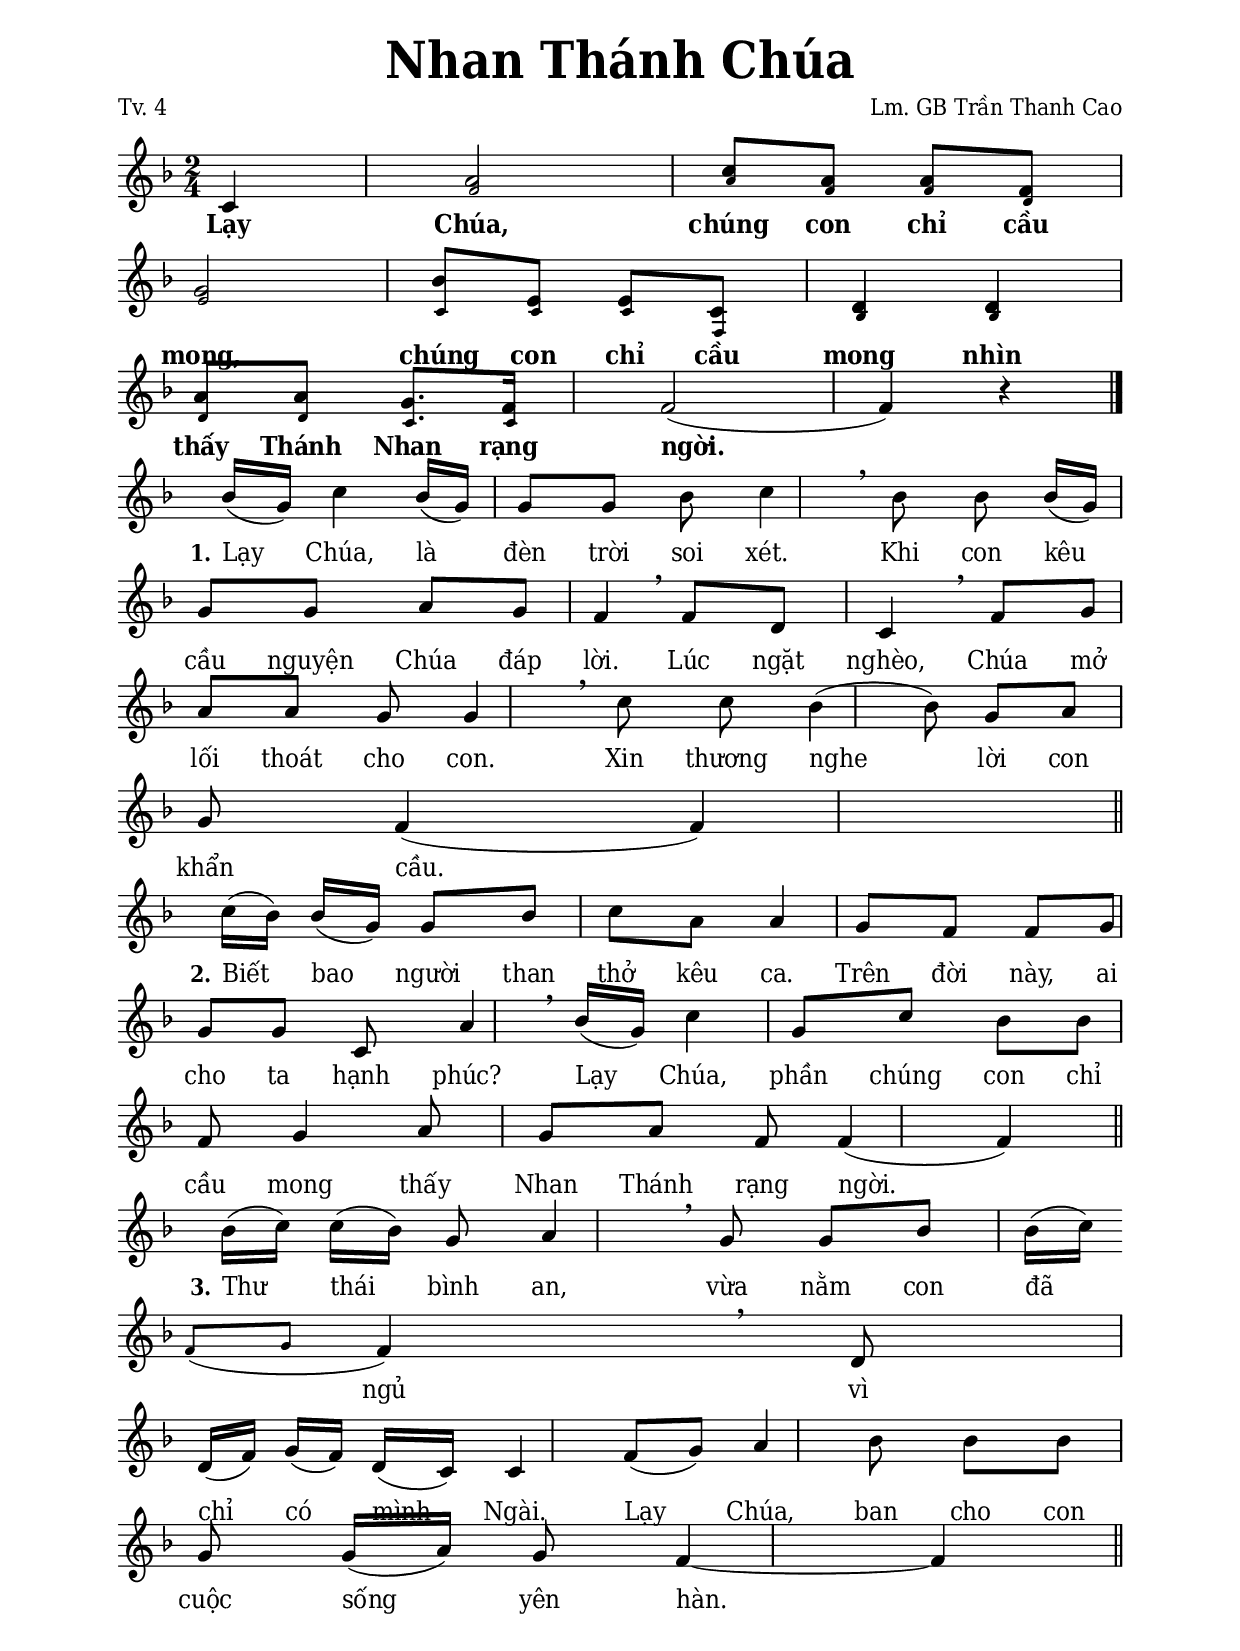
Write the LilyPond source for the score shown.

% Cài đặt chung
\version "2.22.1"
\include "english.ly"

\header {
  title = \markup { \fontsize #3 "Nhan Thánh Chúa" }
  poet = "Tv. 4"
  composer = "Lm. GB Trần Thanh Cao"
  arranger = " "
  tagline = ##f
}

% Nhạc điệp khúc
nhacDiepKhucSop = \relative c' {
  \partial 4 c4 |
  a'2 |
  c8 a a f |
  g2 |
  bf8 e, e c |
  d4 d |
  a'8 a g8. f16 |
  f2 ( |
  f4) r4 \bar "|."
}

nhacDiepKhucBas = \relative c' {
  \skip 4
  f2 |
  a8 f f d |
  e2 |
  c8 c c f, |
  bf4 bf |
  d8 d c8. c16 |
  f2 ( |
  f4) r
}

% Nhạc phiên khúc
nhacPhienKhucMot = \relative c'' {
  bf16 ([g]) c4 bf16 ([g]) g8 g bf c4 \breathe
  bf8 bf bf16 ([g]) g8 g a g f4 \breathe
  f8 d c4 \breathe
  f8 g a a g g4 \breathe
  c8 c bf4 (bf8) 
  g a g f4 (f) \bar "||"
}

nhacPhienKhucHai = \relative c'' {
  c16 ([bf]) bf ([g]) g8 bf c a a4 g8 f f g g g c, a'4 \breathe
  bf16 ([g]) c4 g8 c bf bf f g4 a8 g a f f4 (f) \bar "||"
}

nhacPhienKhucBa = \relative c'' {
  bf16 ([c]) c ([bf]) g8 a4 \breathe
  g8 g bf bf16 ([c]) \break
  \slashedGrace { f,8 ([g] } f4) \breathe
  d8 d16 ([f]) g ([f]) d ([c]) c4 f8 ([g]) a4 bf8 bf bf
  g g16 ([a]) g8 f4 ~ f \bar "||"
}

% Lời điệp khúc
loiDiepKhuc = \lyricmode {
  Lạy Chúa, chúng con chỉ cầu mong,
  chúng con chỉ cầu mong nhìn thấy Thánh Nhan rạng ngời.
}

% Lời phiên khúc
loiPhienKhucMot = \lyricmode {
  \set stanza = #"1."
  Lạy Chúa, là đèn trời soi xét.
  Khi con kêu cầu nguyện Chúa đáp lời.
  Lúc ngặt nghèo, Chúa mở lối thoát cho con.
  Xin thương nghe lời con khẩn cầu.
}

loiPhienKhucHai = \lyricmode {
  \set stanza = #"2."
  Biết bao người than thở kêu ca.
  Trên đời này, ai cho ta hạnh phúc?
  Lạy Chúa, phần chúng con chỉ cầu mong
  thấy Nhan Thánh rạng ngời.
}

loiPhienKhucBa = \lyricmode {
  \set stanza = #"3."
  Thư thái bình an, vừa nằm con đã ngủ vì chỉ có mình Ngài.
  Lạy Chúa, ban cho con cuộc sống yên hàn.
}


% Dàn trang
\paper {
  #(set-paper-size "a4")
  top-margin = 20\mm
  bottom-margin = 10\mm
  left-margin = 20\mm
  right-margin = 20\mm
  indent = #0
  #(define fonts
    (make-pango-font-tree
      "Deja Vu Serif Condensed"
      "Deja Vu Serif Condensed"
      "Deja Vu Serif Condensed"
      (/ 20 20)))
  page-count = #1
  system-system-spacing = #'((basic-distance . 12)
                             (minimum-distance . 12)
                             (padding . 1))
  score-system-spacing = #'((basic-distance . 12)
                             (minimum-distance . 12)
                             (padding . 1))
}

% Thiết lập tông và nhịp
TongNhip = { \key f \major \time 2/4 }

% Đổi kích thước nốt cho bè phụ
notBePhu =
#(define-music-function (font-size music) (number? ly:music?)
   (for-some-music
     (lambda (m)
       (if (music-is-of-type? m 'rhythmic-event)
           (begin
             (set! (ly:music-property m 'tweaks)
                   (cons `(font-size . ,font-size)
                         (ly:music-property m 'tweaks)))
             #t)
           #f))
     music)
   music)

\score {
  \new ChoirStaff <<
    \new Staff = diepKhuc \with {
        \consists "Merge_rests_engraver"
        %\magnifyStaff #(magstep +1)
        printPartCombineTexts = ##f
      }
      <<
      \new Voice \TongNhip \partCombine 
        \nhacDiepKhucSop
        \notBePhu -3 { \nhacDiepKhucBas }
      \new NullVoice = nhacThamChieu \nhacDiepKhucSop
      \new Lyrics \with {
          \override VerticalAxisGroup.
            nonstaff-relatedstaff-spacing.padding = #0.5
          \override VerticalAxisGroup.
            nonstaff-unrelatedstaff-spacing.padding = #1
        }
        \lyricsto nhacThamChieu \loiDiepKhuc
      >>
  >>
  \layout {
    \override Lyrics.LyricText.font-series = #'bold
    %\override Lyrics.LyricText.font-size = #+2
    \override Lyrics.LyricSpace.minimum-distance = #3
    \override Score.BarNumber.break-visibility = ##(#f #f #f)
    \override Score.SpacingSpanner.uniform-stretching = ##t
  }
}

\score {
  \new ChoirStaff <<
    \new Staff = phienKhuc \with {
        %\magnifyStaff #(magstep +1)
      }
      <<
      \new Voice = beSop {
        \key f \major \time 2/4 \nhacPhienKhucMot
      }
    >>
    \new Lyrics \with {
          \override VerticalAxisGroup.
            nonstaff-relatedstaff-spacing.padding = #1
          \override VerticalAxisGroup.
            nonstaff-unrelatedstaff-spacing.padding = #1
        }
        \lyricsto beSop \loiPhienKhucMot
  >>
  \layout {
    \override Staff.TimeSignature.transparent = ##t
    %\override Lyrics.LyricText.font-size = #+2
    \override Lyrics.LyricSpace.minimum-distance = #4
    \override Score.BarNumber.break-visibility = ##(#f #f #f)
    \override Score.SpacingSpanner.uniform-stretching = ##t
    \set Score.barAlways = ##t
    \set Score.defaultBarType = ""
  } 
}

\score {
  \new ChoirStaff <<
    \new Staff = phienKhuc \with {
        %\magnifyStaff #(magstep +1)
      }
      <<
      \new Voice = beSop {
        \key f \major \time 2/4 \nhacPhienKhucHai
      }
    >>
    \new Lyrics \with {
          \override VerticalAxisGroup.
            nonstaff-relatedstaff-spacing.padding = #1
          \override VerticalAxisGroup.
            nonstaff-unrelatedstaff-spacing.padding = #1
        }
        \lyricsto beSop \loiPhienKhucHai
  >>
  \layout {
    \override Staff.TimeSignature.transparent = ##t
    %\override Lyrics.LyricText.font-size = #+2
    \override Lyrics.LyricSpace.minimum-distance = #4
    \override Score.BarNumber.break-visibility = ##(#f #f #f)
    \override Score.SpacingSpanner.uniform-stretching = ##t
    \set Score.barAlways = ##t
    \set Score.defaultBarType = ""
  } 
}

\score {
  \new ChoirStaff <<
    \new Staff = phienKhuc \with {
        %\magnifyStaff #(magstep +1)
      }
      <<
      \new Voice = beSop {
        \key f \major \time 2/4 \nhacPhienKhucBa
      }
    >>
    \new Lyrics \with {
          \override VerticalAxisGroup.
            nonstaff-relatedstaff-spacing.padding = #1
          \override VerticalAxisGroup.
            nonstaff-unrelatedstaff-spacing.padding = #1
        }
        \lyricsto beSop \loiPhienKhucBa
  >>
  \layout {
    \override Staff.TimeSignature.transparent = ##t
    %\override Lyrics.LyricText.font-size = #+2
    \override Lyrics.LyricSpace.minimum-distance = #5
    \override Score.BarNumber.break-visibility = ##(#f #f #f)
    \override Score.SpacingSpanner.uniform-stretching = ##t
    \set Score.barAlways = ##t
    \set Score.defaultBarType = ""
  } 
}
